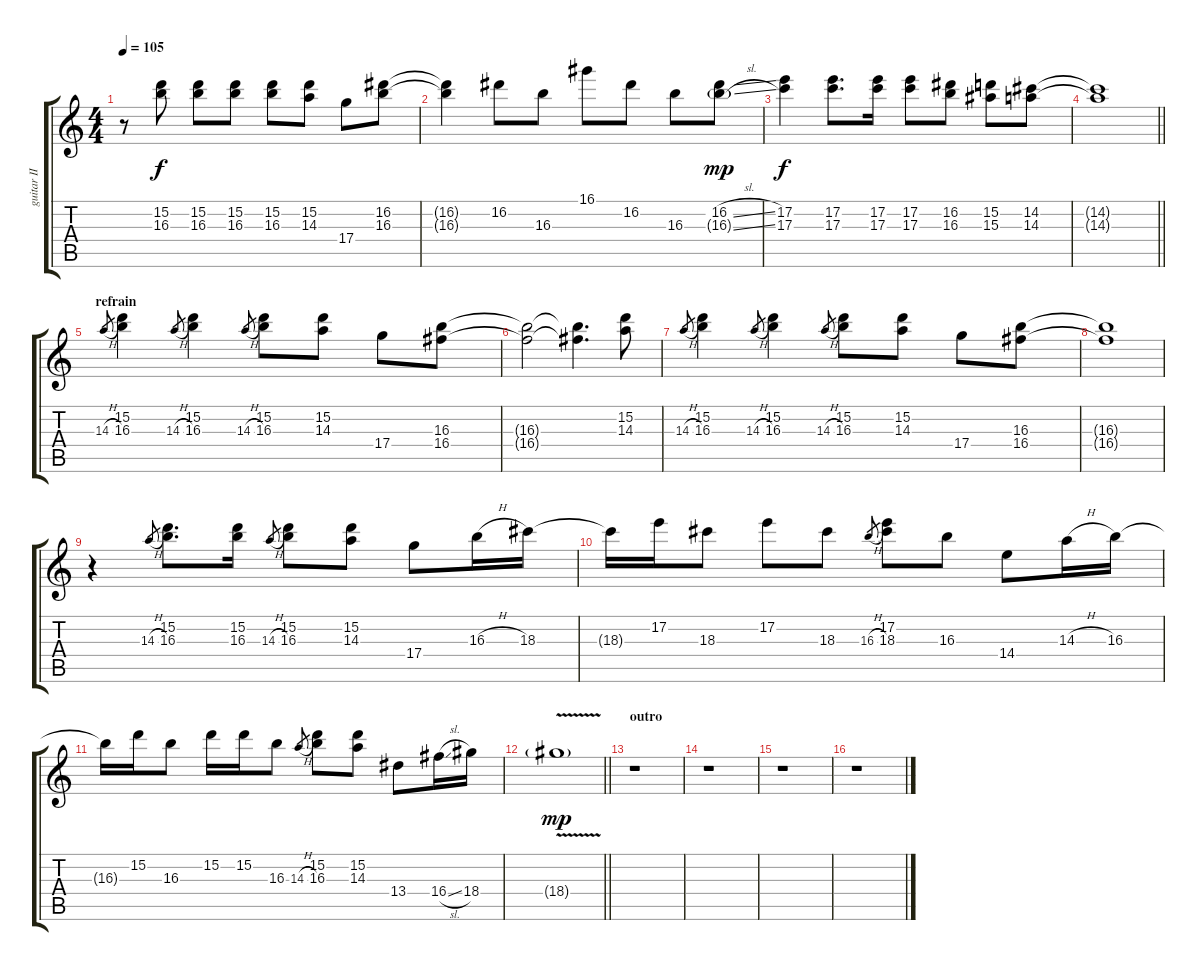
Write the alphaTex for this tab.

\track ("guitar II" "guitar II") {instrument electricguitarjazz}
\staff {score tabs}
\tuning (E4 B3 G3 D3 A2 E2) {hide}
\ts (4 4)
\tempo 105
\clef g2
\ks c
r.8{dy f} (15.2 16.3).8 (15.2 16.3).8 (15.2 16.3).8 (15.2 16.3).8 (15.2 14.3).8 17.4.8 (16.2 16.3).8 |
(16.2{t} 16.3{t}).4 16.2.8 16.3.8 16.1.8 16.2.8 16.3.8 (16.2{sl} 16.3{sl g}).8{dy mp} |
(17.2 17.3).4{dy f} (17.2 17.3).8{d} (17.2 17.3).16 (17.2 17.3).8 (16.2 16.3).8 (15.2 15.3).8 (14.2 14.3).8 |
\barLineRight lightlight
(14.2{t} 14.3{t}).1 |
\section ("" "refrain")
14.3{h}.8{gr} (15.2 16.3).4 14.3{h}.8{gr} (15.2 16.3).4 14.3{h}.8{gr} (15.2 16.3).8 (15.2 14.3).8 17.4.8 (16.3 16.4).8 |
(16.3{t} 16.4{t}).2 (16.3{t} 16.4{t}).4{d} (15.2 14.3).8 |
14.3{h}.8{gr} (15.2 16.3).4 14.3{h}.8{gr} (15.2 16.3).4 14.3{h}.8{gr} (15.2 16.3).8 (15.2 14.3).8 17.4.8 (16.3 16.4).8 |
(16.3{t} 16.4{t}).1 |
r.4 14.3{h}.8{gr} (15.2 16.3).8{d} (15.2 16.3).16 14.3{h}.8{gr} (15.2 16.3).8 (15.2 14.3).8 17.4.8 16.3{h}.16 18.3.16 |
18.3{t}.16 17.2.16 18.3.8 17.2.8 18.3.8 16.3{h}.8{gr} (17.2 18.3).8 16.3.8 14.4.8 14.3{h}.16 16.3.16 |
16.3{t}.16 15.2.16 16.3.8 15.2.16 15.2.16 16.3.8 14.3{h}.8{gr} (15.2 16.3).8 (15.2 14.3).8 13.4.8 16.4{sl}.16 18.4.16 |
\barLineRight lightlight
18.4{v g}.1{dy mp} |
\section ("" "outro")
r.1 |
r.1 |
r.1 |
r.1
